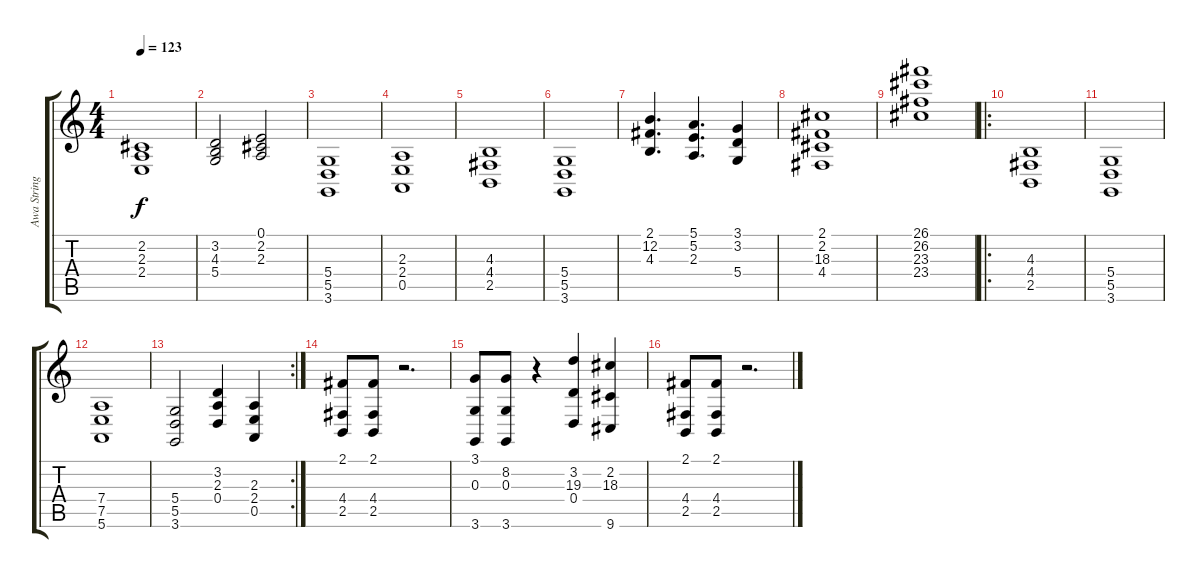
\track ("Awa String" "Awa String") {instrument stringensemble1}
\staff {score tabs}
\tuning (E4 B3 G3 D3 A2 E2) {hide}
\ts (4 4)
\tempo 123
\clef g2
\ks c
(2.2 2.3 2.4).1{dy f} |
(3.2 4.3 5.4).2 (0.1 2.2 2.3).2 |
(5.4 5.5 3.6).1 |
(2.3 2.4 0.5).1 |
(4.3 4.4 2.5).1 |
(5.4 5.5 3.6).1 |
(2.1 12.2 4.3).4{d} (5.1 5.2 2.3).4{d} (3.1 3.2 5.4).4 |
(2.1 2.2 18.3 4.4).1 |
(26.1 26.2 23.3 23.4).1 |
\ro
(4.3 4.4 2.5).1 |
(5.4 5.5 3.6).1 |
(7.4 7.5 5.6).1 |
\rc 2
(5.4 5.5 3.6).2 (3.2 2.3 0.4).4 (2.3 2.4 0.5).4 |
(2.1 4.4 2.5).8 (2.1 4.4 2.5).8 r.2{d} |
(3.1 0.3 3.6).8 (8.2 0.3 3.6).8 r.4 (3.2 19.3 0.4).4 (2.2 18.3 9.6).4 |
(2.1 4.4 2.5).8 (2.1 4.4 2.5).8 r.2{d}
